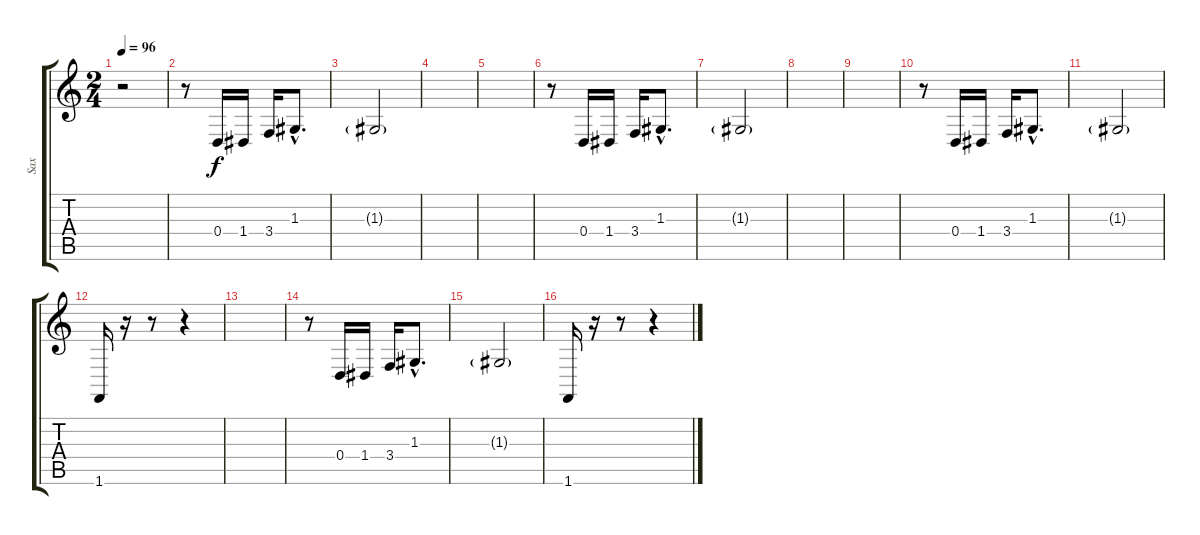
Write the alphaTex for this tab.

\track ("Sax" "Sax") {instrument altosax}
\staff {score tabs}
\tuning (E4 B3 G3 D3 A2 E2) {hide}
\ts (2 4)
\tempo 96
\clef g2
\ks c
r.2{dy f} |
r.8 0.4.16 1.4.16 3.4.16 1.3{hac}.8{d} |
1.3{g}.2 |
|
|
r.8 0.4.16 1.4.16 3.4.16 1.3{hac}.8{d} |
1.3{g}.2 |
|
|
r.8 0.4.16 1.4.16 3.4.16 1.3{hac}.8{d} |
1.3{g}.2 |
1.6.16 r.16 r.8 r.4 |
|
r.8 0.4.16 1.4.16 3.4.16 1.3{hac}.8{d} |
1.3{g}.2 |
1.6.16 r.16 r.8 r.4
